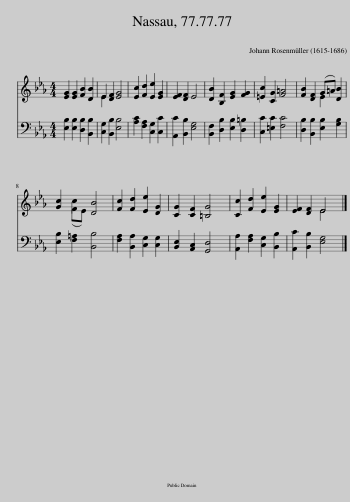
X:1
%%score ( 1 2 ) 3
L:1/8
M:4/4
I:linebreak $
K:Eb
V:1 treble
V:2 treble
V:3 bass
V:1
 [EG]2 [EG]2 [FB]2 [DB]2 | E2 [DF]2 [EG]4 | [Ec]2 [Fd]2 [Ee]2 [EG]2 | [EF]2 [DF]2 E4 | [DB]2 [B,F]2 [EG]2 [FG]2 | %5
 [=Ec]2 [CG]2 [F=A]4 | [FB]2 [DF]2 (G=A) [DB]2 |$ [Gc]2 (FE) [DB]4 | [Fc]2 [Fd]2 [Ee]2 [DG]2 | [CG]2 [CF]2 [=B,G]4 | %10
 [Cc]2 [Fd]2 [Ee]2 [EG]2 | [EF]2 [DF]2 E4 |] %12
V:2
 x8 | E2 x6 | x8 | x8 | x8 | %5
 x8 | x4 E2 x2 |$ x2 c2 x4 | x8 | x8 | %10
 x8 | x4 E4 |] %12
V:3
 [E,B,]2 [E,B,]2 [D,B,]2 [B,,B,]2 | [C,G,]2 [B,,B,]2 [E,B,]4 | [A,C]2 [F,A,]2 [C,G,]2 [C,C]2 | [A,,C]2 [B,,B,]2 [E,G,]4 | [B,,F,]2 [D,B,]2 [E,B,]2 [D,=B,]2 | %5
 [C,C]2 [=E,C]2 [F,C]4 | [D,B,]2 [B,,B,]2 [E,B,]2 [G,B,]2 |$ [E,B,]2 [F,=A,]2 [B,,B,]4 | [F,A,]2 [B,,A,]2 [C,G,]2 [C,G,]2 | [B,,E,]2 [A,,C,]2 [G,,D,]4 | %10
 [A,,A,]2 [F,A,]2 [C,G,]2 [B,,B,]2 | [A,,C]2 [B,,B,]2 [E,G,]4 |] %12
